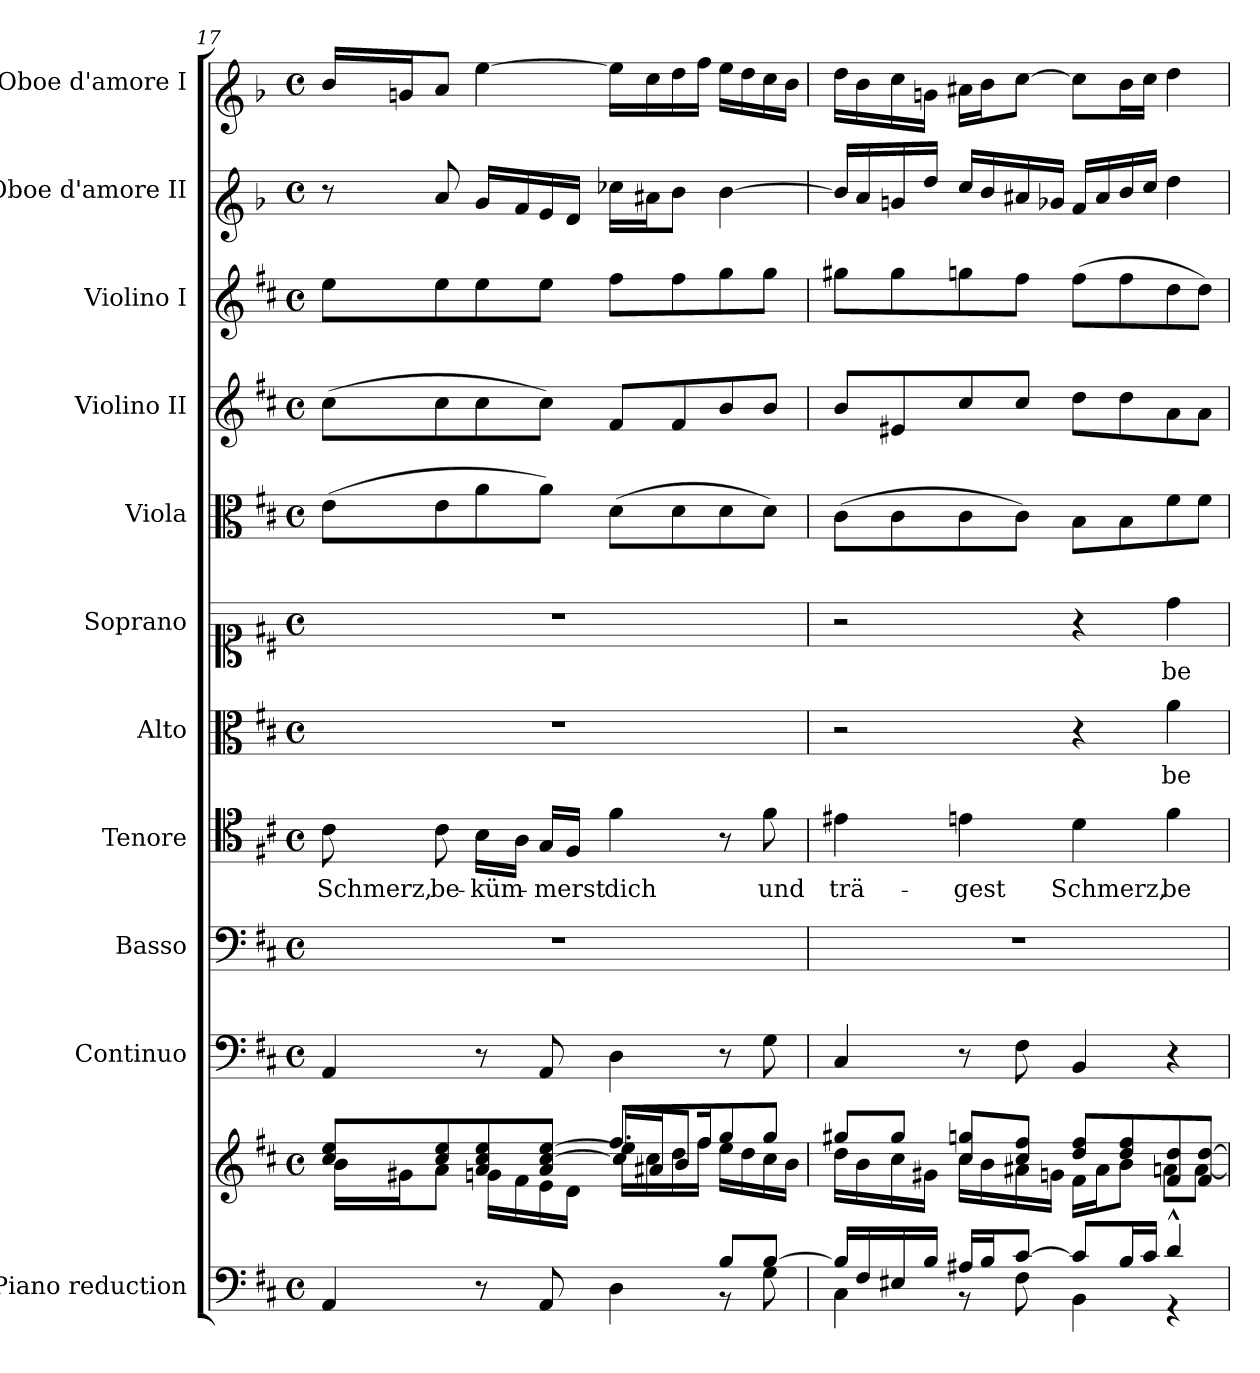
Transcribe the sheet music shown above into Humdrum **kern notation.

**kern	**kern	**kern	**kern	**kern	**text	**kern	**text	**kern	**text	**kern	**kern	**kern	**kern	**kern
*part11	*part11	*part10	*part9	*part8	*part8	*part7	*part7	*part6	*part6	*part5	*part4	*part3	*part2	*part1
*staff12	*staff11	*staff10	*staff9	*staff8	*staff8	*staff7	*staff7	*staff6	*staff6	*staff5	*staff4	*staff3	*staff2	*staff1
*I"Piano reduction	*	*I"Continuo	*I"Basso	*I"Tenore	*	*I"Alto	*	*I"Soprano	*	*I"Viola	*I"Violino II	*I"Violino I	*I"Oboe d'amore II	*I"Oboe d'amore I
*I'Pno	*	*	*	*	*	*	*	*	*	*I'Vla	*I'Vln	*I'Vln	*I'Ob	*I'Ob
*clefF4	*clefG2	*clefF4	*clefF4	*clefC4	*	*clefC3	*	*clefC1	*	*clefC3	*clefG2	*clefG2	*clefG1	*clefG1
*	*	*	*	*	*	*	*	*	*	*	*	*	*ITrd2c3	*ITrd2c3
*k[f#c#]	*k[f#c#]	*k[f#c#]	*k[f#c#]	*k[f#c#]	*	*k[f#c#]	*	*k[f#c#]	*	*k[f#c#]	*k[f#c#]	*k[f#c#]	*k[f#c#]	*k[f#c#]
*M4/4	*M4/4	*M4/4	*M4/4	*M4/4	*	*M4/4	*	*M4/4	*	*M4/4	*M4/4	*M4/4	*M4/4	*M4/4
*met(c)	*met(c)	*met(c)	*met(c)	*met(c)	*	*met(c)	*	*met(c)	*	*met(c)	*met(c)	*met(c)	*met(c)	*met(c)
=17	=17	=17	=17	=17	=17	=17	=17	=17	=17	=17	=17	=17	=17	=17
*^	*^	*	*	*	*	*	*	*	*	*	*	*	*	*
*	*	*	*^	*	*	*	*	*	*	*	*	*	*	*	*	*
!	!	!	!	!	!	!	!	!LO:LY:b	!	!	!	!	!	!	!	!	!
4AA/	2ryy	8cc#/ 8ee/L	16b\LL	2ryy	4AA/	1r	8c#\	Schmerz,	1r	.	1r	.	(8e\L	(8cc#\L	8ee\L	8r	16b/LL
.	.	.	16g#X\J	.	.	.	.	.	.	.	.	.	.	.	.	.	16g#X/J
!	!	!	!	!	!	!	!	!LO:LY:b	!	!	!	!	!	!	!	!	!
.	.	8cc#/ 8ee/	8a\J	.	.	.	8c#\	be-	.	.	.	.	8e\	8cc#\	8ee\	8a/	8a/J
!	!	!	!	!	!	!	!	!LO:LY:b	!	!	!	!	!	!	!	!	!
8r	.	8a/ 8cc#/ 8ee/	16gn\LL	.	8r	.	16B\LL	-küm-	.	.	.	.	8a\	8cc#\	8ee\	16g/LL	[4ee\
.	.	.	16f#\	.	.	.	16A\JJ	.	.	.	.	.	.	.	.	16f#/	.
!	!	!	!	!	!	!	!	!LO:LY:b	!	!	!	!	!	!	!	!	!
8AA/	.	8a/ [<8cc#/ [<8ee/J	16e\	.	8AA/	.	16G/LL	-merst	.	.	.	.	8a\J)	8cc#\J)	8ee\J	16e/	.
.	.	.	16d\JJ	.	.	.	16F#/JJ	.	.	.	.	.	.	.	.	16d/JJ	.
!	!	!	!	!	!	!	!	!LO:LY:b	!	!	!	!	!	!	!	!	!
4ryy	4D\	8.ff#/L	16ee\LL]	16cc#/LL]	4D\	.	4f#\	dich	.	.	.	.	(8d\L	8f#/L	8ff#\L	16ccn\LL	16ee\LL]
.	.	.	16cc#\	16a#X/J	.	.	.	.	.	.	.	.	.	.	.	16a#X\J	16cc#\
.	.	.	16dd\	8b/J	.	.	.	.	.	.	.	.	8d\	8f#/	8ff#\	8b\J	16dd\
.	.	16ff#/K	16ff#\JJ	.	.	.	.	.	.	.	.	.	.	.	.	.	16ff#\JJ
8B/L	8r	8gg/	16ee\LL	4ryy	8r	.	8r	.	.	.	.	.	8d\	8b/	8gg\	[4b\	16ee\LL
.	.	.	16dd\	.	.	.	.	.	.	.	.	.	.	.	.	.	16dd\
!	!	!	!	!	!	!	!	!LO:LY:b	!	!	!	!	!	!	!	!	!
[8B/J	8G\	8gg/J	16cc#\	.	8G\	.	8f#\	und	.	.	.	.	8d\J)	8b/J	8gg\J	.	16cc#\
.	.	.	16b\JJ	.	.	.	.	.	.	.	.	.	.	.	.	.	16b\JJ
*	*	*	*v	*v	*	*	*	*	*	*	*	*	*	*	*	*	*
!!LO:PB:g=z
=18	=18	=18	=18	=18	=18	=18	=18	=18	=18	=18	=18	=18	=18	=18	=18	=18
!	!	!	!	!	!	!	!LO:LY:b	!	!	!	!	!	!	!	!	!
16B/LL]	4C#\	8gg#X/L	16dd\LL	4C#/	1r	4e#X\	trä-	2r	.	2r	.	(8c#\L	8b/L	8gg#X\L	16b/LL]	16dd\LL
16F#/	.	.	16b\	.	.	.	.	.	.	.	.	.	.	.	16a/	16b\
16E#X/	.	8gg#/J	16cc#\	.	.	.	.	.	.	.	.	8c#\	8e#X/	8gg#\	16g#X/	16cc#\
16B/JJ	.	.	16g#X\JJ	.	.	.	.	.	.	.	.	.	.	.	16dd/JJ	16g#X\JJ
!	!	!	!	!	!	!	!LO:LY:b	!	!	!	!	!	!	!	!	!
16A#X/LL	8r	8cc#/ 8ggn/L	16cc#\LL	8r	.	4en\	-gest	.	.	.	.	8c#\	8cc#/	8ggn\	16cc#/LL	16a#X\LL
16B/J	.	.	16b\	.	.	.	.	.	.	.	.	.	.	.	16b/	16b\J
[8c#/J	8F#\	8cc#/ 8ff#/J	16a#X\	8F#\	.	.	.	.	.	.	.	8c#\J)	8cc#/J	8ff#\J	16a#X/	[8cc#\J
.	.	.	16gni\JJ	.	.	.	.	.	.	.	.	.	.	.	16gn/JJ	.
!	!	!	!	!	!	!	!LO:LY:b	!	!	!	!	!	!	!	!	!
8c#/L]	4BB\	8dd/ 8ff#/L	16f#\LL	4BB/	.	4d\	Schmerz,	4r	.	4r	.	8B\L	8dd\L	(8ff#\L	16f#/LL	8cc#\L]
.	.	.	16a#\J	.	.	.	.	.	.	.	.	.	.	.	16a#/	.
16B/L	.	8dd/ 8ff#/	8b\J	.	.	.	.	.	.	.	.	8B\	8dd\	8ff#\	16b/	16b\L
16c#/JJ	.	.	.	.	.	.	.	.	.	.	.	.	.	.	16cc#/JJ	16cc#\JJ
!	!	!	!	!	!	!	!LO:LY:b	!	!LO:LY:b	!	!LO:LY:b	!	!	!	!	!
4d^^/	4r	8f#/ 8dd/	8an\L	4r	.	4f#\	be-	4a\	be-	4dd\	be-	8f#\	8a\	8dd\	4dd\	4dd\
.	.	8f#/ [8dd/J	[>8a\J	.	.	.	.	.	.	.	.	8f#\J	8a\J	8dd\J)	.	.
*v	*v	*	*	*	*	*	*	*	*	*	*	*	*	*	*	*
*	*v	*v	*	*	*	*	*	*	*	*	*	*	*	*	*
=	=	=	=	=	=	=	=	=	=	=	=	=	=	=
*-	*-	*-	*-	*-	*-	*-	*-	*-	*-	*-	*-	*-	*-	*-
